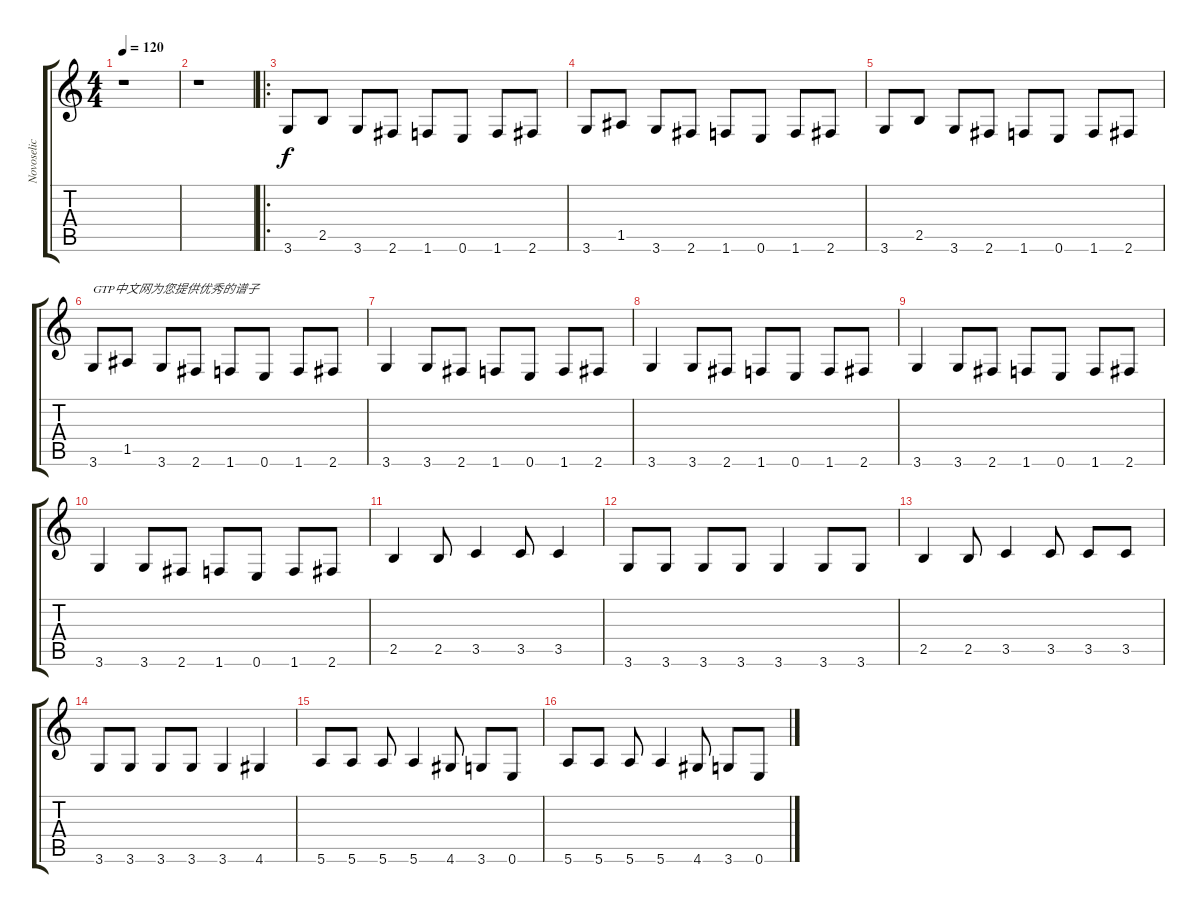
\track ("Novoselic" "Novoselic") {instrument electricbassfinger}
\staff {score tabs}
\tuning (E4 B3 G3 D3 A2 E2) {hide}
\ts (4 4)
\tempo 120
\clef g2
\ks c
r.1{dy f instrument electricbassfinger} |
r.1 |
\ro
3.6.8 2.5.8 3.6.8 2.6.8 1.6.8 0.6.8 1.6.8 2.6.8 |
3.6.8 1.5.8 3.6.8 2.6.8 1.6.8 0.6.8 1.6.8 2.6.8 |
3.6.8 2.5.8 3.6.8 2.6.8 1.6.8 0.6.8 1.6.8 2.6.8 |
3.6.8{txt "GTP中文网为您提供优秀的谱子"} 1.5.8 3.6.8 2.6.8 1.6.8 0.6.8 1.6.8 2.6.8 |
3.6.4 3.6.8 2.6.8 1.6.8 0.6.8 1.6.8 2.6.8 |
3.6.4 3.6.8 2.6.8 1.6.8 0.6.8 1.6.8 2.6.8 |
3.6.4 3.6.8 2.6.8 1.6.8 0.6.8 1.6.8 2.6.8 |
3.6.4 3.6.8 2.6.8 1.6.8 0.6.8 1.6.8 2.6.8 |
2.5.4 2.5.8 3.5.4 3.5.8 3.5.4 |
3.6.8 3.6.8 3.6.8 3.6.8 3.6.4 3.6.8 3.6.8 |
2.5.4 2.5.8 3.5.4 3.5.8 3.5.8 3.5.8 |
3.6.8 3.6.8 3.6.8 3.6.8 3.6.4 4.6.4 |
5.6.8 5.6.8 5.6.8 5.6.4 4.6.8 3.6.8 0.6.8 |
5.6.8 5.6.8 5.6.8 5.6.4 4.6.8 3.6.8 0.6.8
